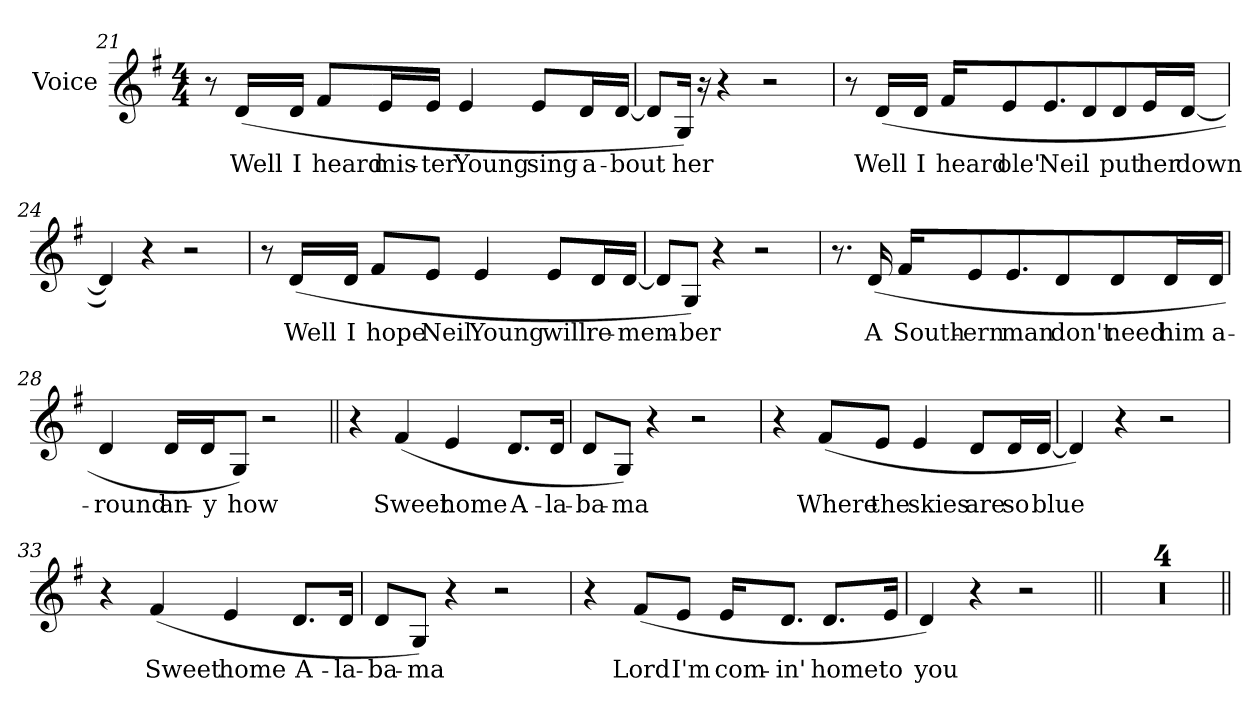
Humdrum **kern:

**kern	**text
*part1	*part1
*staff1	*staff1
*I"Voice	*
*I'Voice	*
!!LO:LB:g=z
*clefG2	*
*k[f#]	*
*G:	*
*M4/4	*
=21	=21
8r	.
!	!LO:LY:b:color=#000000
(16di/LL	Well
!	!LO:LY:b:color=#000000
16di/JJ	I
!	!LO:LY:b:color=#000000
8f#i/L	heard
!	!LO:LY:b:color=#000000
16ei/L	mis-
!	!LO:LY:b:color=#000000
16ei/JJ	-ter
!	!LO:LY:b:color=#000000
4ei/	Young
!	!LO:LY:b:color=#000000
8ei/L	sing
!	!LO:LY:b:color=#000000
16di/L	a-
!	!LO:LY:b:color=#000000
[16di/JJ	-bout
=22	=22
8di/L]	.
!	!LO:LY:b:color=#000000
16Gi/Jk)	her
16r	.
4r	.
2r	.
=23	=23
8r	.
!	!LO:LY:b:color=#000000
(16di/LL	Well
!	!LO:LY:b:color=#000000
16di/JJ	I
!	!LO:LY:b:color=#000000
16f#i/KL	heard
!	!LO:LY:b:color=#000000
8ei/	ole'
!	!LO:LY:b:color=#000000
8.ei/	Neil
8di/	.
!	!LO:LY:b:color=#000000
8di/	put
!	!LO:LY:b:color=#000000
16ei/L	her
!	!LO:LY:b:color=#000000
[16di/JJ	down
!!LO:LB:g=z
=24	=24
4di/])	.
4r	.
2r	.
=25	=25
8r	.
!	!LO:LY:b:color=#000000
(16di/LL	Well
!	!LO:LY:b:color=#000000
16di/JJ	I
!	!LO:LY:b:color=#000000
8f#i/L	hope
!	!LO:LY:b:color=#000000
8ei/J	Neil
!	!LO:LY:b:color=#000000
4ei/	Young
!	!LO:LY:b:color=#000000
8ei/L	will
!	!LO:LY:b:color=#000000
16di/L	re-
!	!LO:LY:b:color=#000000
[16di/JJ	-mem-
=26	=26
8di/L]	.
!	!LO:LY:b:color=#000000
8Gi/J)	-ber
4r	.
2r	.
!!LO:LB:g=z
=27	=27
8.r	.
!	!LO:LY:b:color=#000000
(16di/	A
!	!LO:LY:b:color=#000000
16f#i/KL	South-
!	!LO:LY:b:color=#000000
8ei/	-ern
!	!LO:LY:b:color=#000000
8.ei/	man
!	!LO:LY:b:color=#000000
8di/	don't
!	!LO:LY:b:color=#000000
8di/	need
!	!LO:LY:b:color=#000000
16di/L	him
!	!LO:LY:b:color=#000000
16di/JJ	a-
=28	=28
!	!LO:LY:b:color=#000000
4di/	-round
!	!LO:LY:b:color=#000000
16di/LL	an-
!	!LO:LY:b:color=#000000
16di/J	-y
!	!LO:LY:b:color=#000000
8Gi/J)	how
2r	.
=29||	=29||
4r	.
!	!LO:LY:b:color=#000000
(4f#i/	Sweet
!	!LO:LY:b:color=#000000
4ei/	home
!	!LO:LY:b:color=#000000
8.di/L	A-
!	!LO:LY:b:color=#000000
16di/Jk	-la-
!!LO:LB:g=z
=30	=30
!	!LO:LY:b:color=#000000
8di/L	-ba-
!	!LO:LY:b:color=#000000
8Gi/J)	-ma
4r	.
2r	.
=31	=31
4r	.
!	!LO:LY:b:color=#000000
(8f#i/L	Where
!	!LO:LY:b:color=#000000
8ei/J	the
!	!LO:LY:b:color=#000000
4ei/	skies
!	!LO:LY:b:color=#000000
8di/L	are
!	!LO:LY:b:color=#000000
16di/L	so
!	!LO:LY:b:color=#000000
[16di/JJ	blue
=32	=32
4di/])	.
4r	.
2r	.
=33	=33
4r	.
!	!LO:LY:b:color=#000000
(4f#i/	Sweet
!	!LO:LY:b:color=#000000
4ei/	home
!	!LO:LY:b:color=#000000
8.di/L	A-
!	!LO:LY:b:color=#000000
16di/Jk	-la-
!!LO:LB:g=z
=34	=34
!	!LO:LY:b:color=#000000
8di/L	-ba-
!	!LO:LY:b:color=#000000
8Gi/J)	-ma
4r	.
2r	.
=35	=35
4r	.
!	!LO:LY:b:color=#000000
(8f#i/L	Lord
!	!LO:LY:b:color=#000000
8ei/J	I'm
!	!LO:LY:b:color=#000000
16ei/KL	com-
!	!LO:LY:b:color=#000000
8.di/J	-in'
!	!LO:LY:b:color=#000000
8.di/L	home
!	!LO:LY:b:color=#000000
16ei/Jk	to
=36	=36
!	!LO:LY:b:color=#000000
4di/)	you
4r	.
2r	.
=37||	=37||
1r	.
=38	=38
1r	.
=39	=39
1r	.
!!LO:PB:g=z
=40	=40
1r	.
=||	=||
*-	*-
